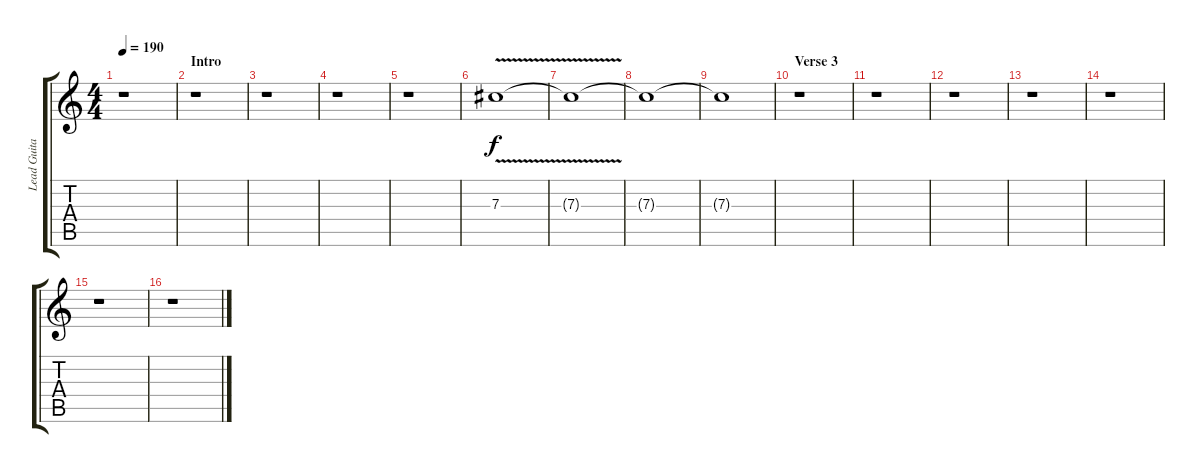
\track ("Lead Guitar 1 - Kai Hansen" "Lead Guita") {instrument distortionguitar}
\staff {score tabs}
\tuning (Eb4 Bb3 Gb3 Db3 Ab2 Eb2) {hide}
\ts (4 4)
\tempo 190
\clef g2
\ks c
r.1{dy f} |
\section ("" "Intro")
r.1 |
r.1 |
r.1 |
r.1{volume 16} |
7.3{v}.1 |
7.3{t}.1 |
7.3{t}.1{volume 3} |
7.3{t}.1 |
\section ("" "Verse 3")
r.1 |
r.1 |
r.1 |
r.1 |
r.1 |
r.1 |
r.1
